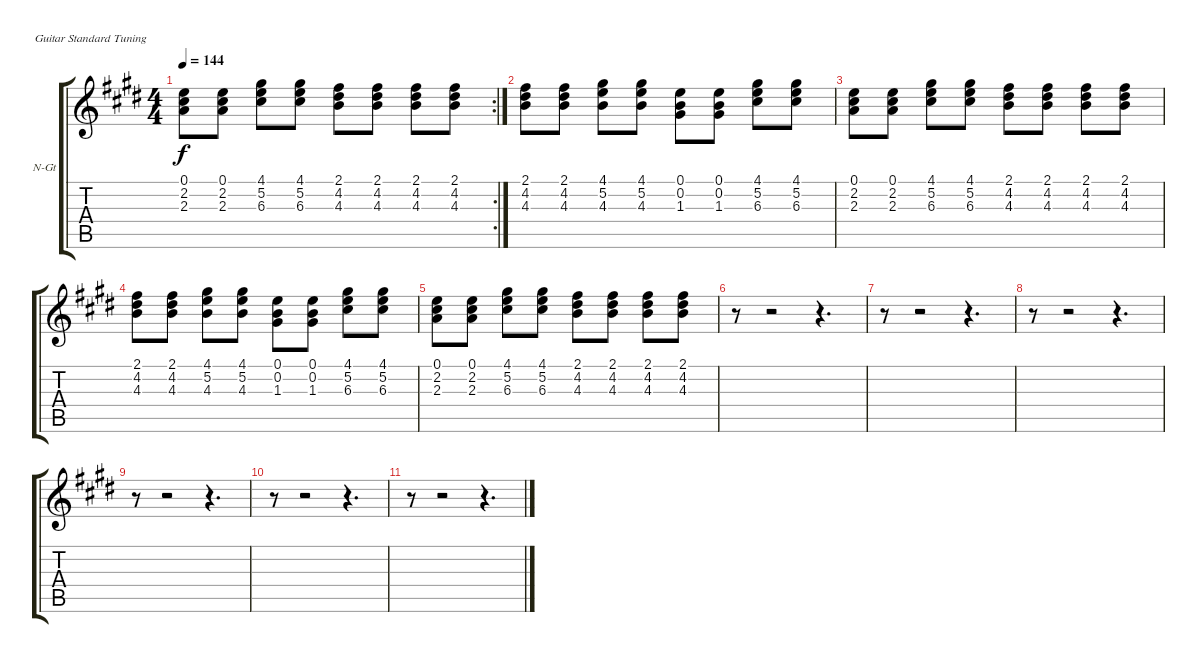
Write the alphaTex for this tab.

\bracketExtendMode groupsimilarinstruments
\firstSystemTrackNameOrientation horizontal
\otherSystemsTrackNameOrientation horizontal
\track ("Guitar 2" "N-Gt") {instrument acousticguitarnylon}
\staff {score tabs}
\tuning (E4 B3 G3 D3 A2 E2)
\rc 2
\ts (4 4)
\tempo 144
\clef g2
\ks e
(0.1 2.2 2.3).8{dy f} (0.1 2.2 2.3).8 (4.1 5.2 6.3).8 (4.1 5.2 6.3).8 (2.1 4.2 4.3).8 (2.1 4.2 4.3).8 (2.1 4.2 4.3).8 (2.1 4.2 4.3).8 |
(2.1 4.2 4.3).8 (2.1 4.2 4.3).8 (4.1 5.2 4.3).8 (4.1 5.2 4.3).8 (0.1 0.2 1.3).8 (0.1 0.2 1.3).8 (4.1 5.2 6.3).8 (4.1 5.2 6.3).8 |
(0.1 2.2 2.3).8 (0.1 2.2 2.3).8 (4.1 5.2 6.3).8 (4.1 5.2 6.3).8 (2.1 4.2 4.3).8 (2.1 4.2 4.3).8 (2.1 4.2 4.3).8 (2.1 4.2 4.3).8 |
(2.1 4.2 4.3).8 (2.1 4.2 4.3).8 (4.1 5.2 4.3).8 (4.1 5.2 4.3).8 (0.1 0.2 1.3).8 (0.1 0.2 1.3).8 (4.1 5.2 6.3).8 (4.1 5.2 6.3).8 |
(0.1 2.2 2.3).8 (0.1 2.2 2.3).8 (4.1 5.2 6.3).8 (4.1 5.2 6.3).8 (2.1 4.2 4.3).8 (2.1 4.2 4.3).8 (2.1 4.2 4.3).8 (2.1 4.2 4.3).8 |
r.8 r.2 r.4{d} |
r.8 r.2 r.4{d} |
r.8 r.2 r.4{d} |
r.8 r.2 r.4{d} |
r.8 r.2 r.4{d} |
r.8 r.2 r.4{d}
